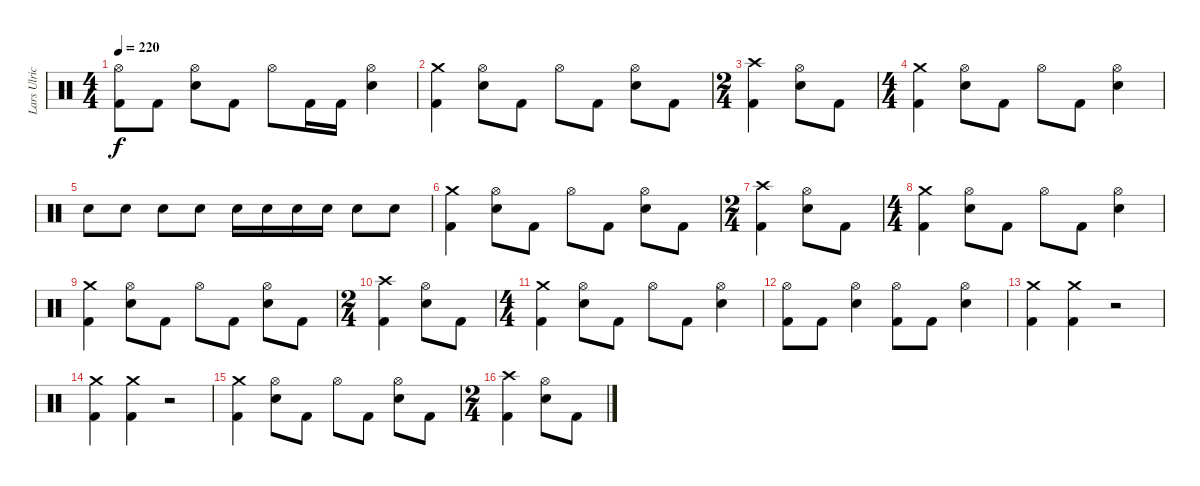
\track ("Lars Ulrich (Drums)" "Lars Ulric") {instrument percussion}
\staff {score}
\articulation defaults
\ts (4 4)
\tempo 220
\clef neutral
\ks c
("Hi-Hat (open)" "Kick (hit) 2").8{dy f} "Kick (hit) 2".8 ("Hi-Hat (open)" "Electric Snare (hit)").8 "Kick (hit) 2".8 "Hi-Hat (open)".8 "Kick (hit) 2".16 "Kick (hit) 2".16 ("Hi-Hat (open)" "Electric Snare (hit)").4 |
("Crash medium (hit)" "Kick (hit) 2").4 ("Hi-Hat (open)" "Electric Snare (hit)").8 "Kick (hit) 2".8 "Hi-Hat (open)".8 "Kick (hit) 2".8 ("Hi-Hat (open)" "Electric Snare (hit)").8 "Kick (hit) 2".8 |
\ts (2 4)
("Crash high (hit)" "Kick (hit) 2").4 ("Hi-Hat (open)" "Electric Snare (hit)").8 "Kick (hit) 2".8 |
\ts (4 4)
("Crash medium (hit)" "Kick (hit) 2").4 ("Hi-Hat (open)" "Electric Snare (hit)").8 "Kick (hit) 2".8 "Hi-Hat (open)".8 "Kick (hit) 2".8 ("Hi-Hat (open)" "Electric Snare (hit)").4 |
"Electric Snare (hit)".8 "Electric Snare (hit)".8 "Electric Snare (hit)".8 "Electric Snare (hit)".8 "Electric Snare (hit)".16 "Electric Snare (hit)".16 "Electric Snare (hit)".16 "Electric Snare (hit)".16 "Electric Snare (hit)".8 "Electric Snare (hit)".8 |
("Crash medium (hit)" "Kick (hit) 2").4 ("Hi-Hat (open)" "Electric Snare (hit)").8 "Kick (hit) 2".8 "Hi-Hat (open)".8 "Kick (hit) 2".8 ("Hi-Hat (open)" "Electric Snare (hit)").8 "Kick (hit) 2".8 |
\ts (2 4)
("Crash high (hit)" "Kick (hit) 2").4 ("Hi-Hat (open)" "Electric Snare (hit)").8 "Kick (hit) 2".8 |
\ts (4 4)
("Crash medium (hit)" "Kick (hit) 2").4 ("Hi-Hat (open)" "Electric Snare (hit)").8 "Kick (hit) 2".8 "Hi-Hat (open)".8 "Kick (hit) 2".8 ("Hi-Hat (open)" "Electric Snare (hit)").4 |
("Crash medium (hit)" "Kick (hit) 2").4 ("Hi-Hat (open)" "Electric Snare (hit)").8 "Kick (hit) 2".8 "Hi-Hat (open)".8 "Kick (hit) 2".8 ("Hi-Hat (open)" "Electric Snare (hit)").8 "Kick (hit) 2".8 |
\ts (2 4)
("Crash high (hit)" "Kick (hit) 2").4 ("Hi-Hat (open)" "Electric Snare (hit)").8 "Kick (hit) 2".8 |
\ts (4 4)
("Crash medium (hit)" "Kick (hit) 2").4 ("Hi-Hat (open)" "Electric Snare (hit)").8 "Kick (hit) 2".8 "Hi-Hat (open)".8 "Kick (hit) 2".8 ("Hi-Hat (open)" "Electric Snare (hit)").4 |
("Hi-Hat (open)" "Kick (hit) 2").8 "Kick (hit) 2".8 ("Hi-Hat (open)" "Electric Snare (hit)").4 ("Hi-Hat (open)" "Kick (hit) 2").8 "Kick (hit) 2".8 ("Hi-Hat (open)" "Electric Snare (hit)").4 |
("Crash medium (hit)" "Kick (hit) 2").4 ("Crash medium (hit)" "Kick (hit) 2").4 r.2 |
("Crash medium (hit)" "Kick (hit) 2").4 ("Crash medium (hit)" "Kick (hit) 2").4 r.2 |
("Crash medium (hit)" "Kick (hit) 2").4 ("Hi-Hat (open)" "Electric Snare (hit)").8 "Kick (hit) 2".8 "Hi-Hat (open)".8 "Kick (hit) 2".8 ("Hi-Hat (open)" "Electric Snare (hit)").8 "Kick (hit) 2".8 |
\ts (2 4)
("Crash high (hit)" "Kick (hit) 2").4 ("Hi-Hat (open)" "Electric Snare (hit)").8 "Kick (hit) 2".8
